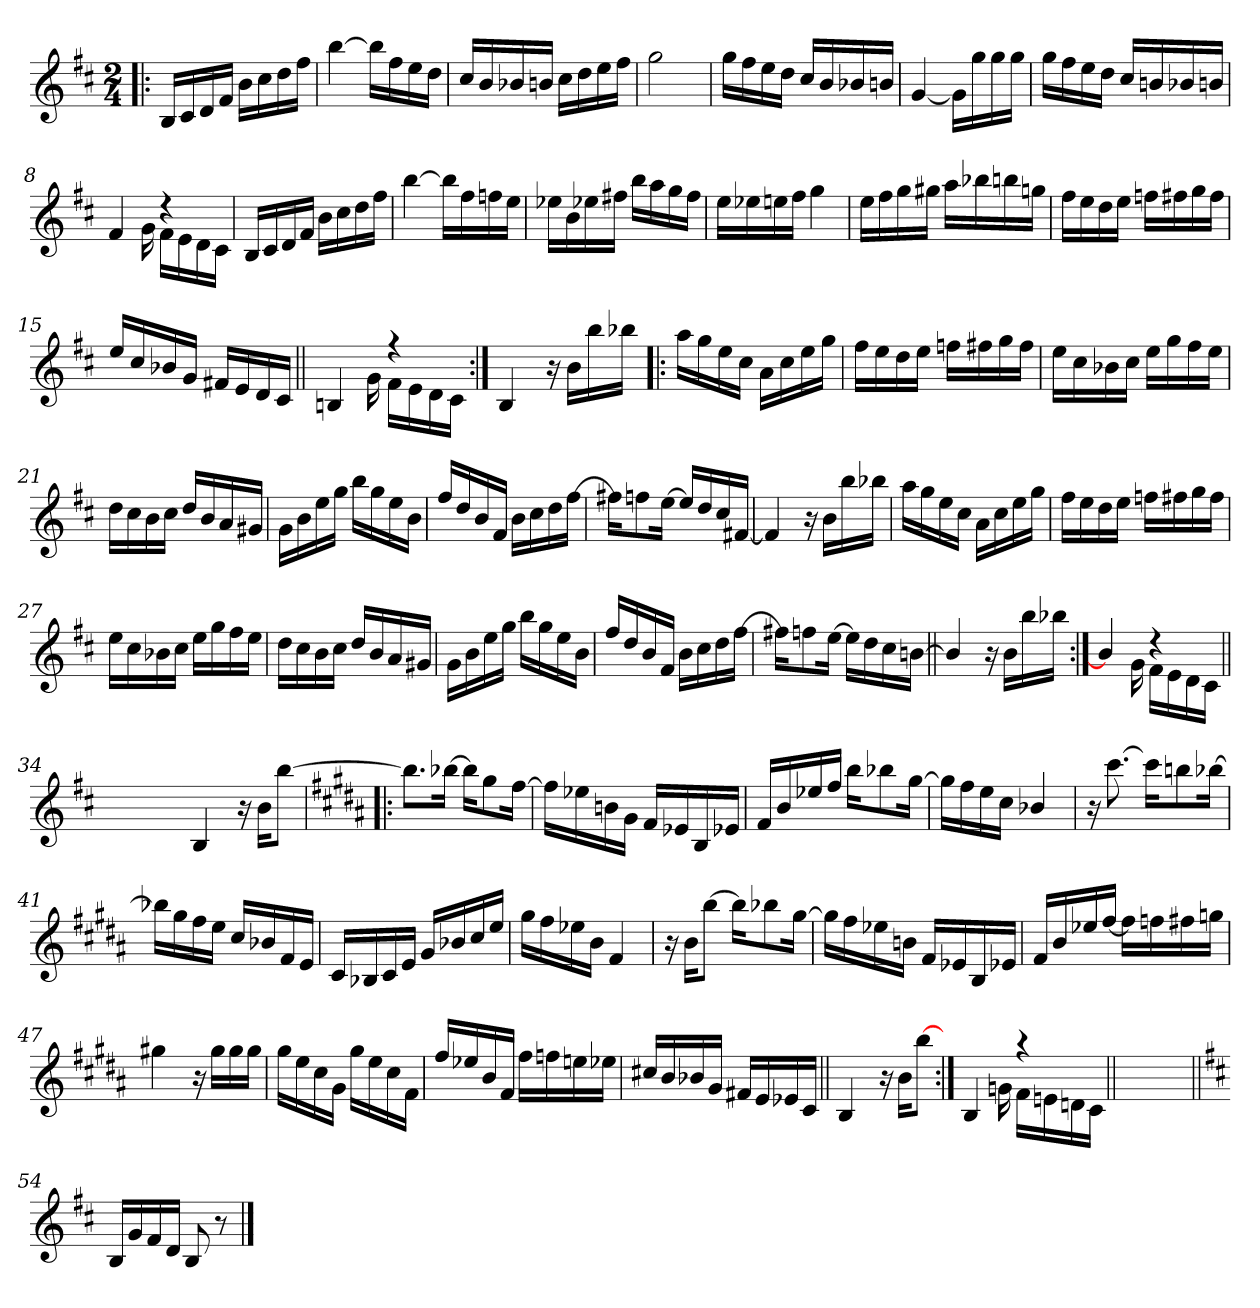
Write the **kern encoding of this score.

**kern
*part1
*staff1
*clefG2
*k[f#c#]
*D:
*M2/4
=1!|:
16B/LL
16c#/
16d/
16f#/JJ
16b\LL
16cc#\
16dd\
16ff#\JJ
=2
[4bb\
16bb\LL]
16ff#\
16ee\
16dd\JJ
=3
16cc#/LL
16b/
16b-X/
16bn/JJ
16cc#\LL
16dd\
16ee\
16ff#\JJ
=4
2gg\
!!LO:LB:g=z
=5
16gg\LL
16ff#\
16ee\
16dd\JJ
16cc#/LL
16b/
16b-X/
16bn/JJ
=6
[4g/
16g\LL]
16gg\
16gg\
16gg\JJ
=7
16gg\LL
16ff#\
16ee\
16dd\JJ
16cc#/LL
16bn/
16b-X/
16bn/JJ
=8
*^
4f#/	8.ryy
.	16g\
4rdd	16f#\LL
.	16e\
.	16d\
.	16c#\JJ
*v	*v
!!LO:LB:g=z
=9
16B/LL
16c#/
16d/
16f#/JJ
16b\LL
16cc#\
16dd\
16ff#\JJ
=10
[4bb\
16bb\LL]
16ff#\
16ffn\
16ee\JJ
=11
16ee-X\LL
16b\
16ee-X\
16ff#X\JJ
16bb\LL
16aa\
16gg\
16ff#\JJ
=12
16ee\LL
16ee-X\
16een\
16ff#\JJ
4gg\
!!LO:LB:g=z
=13
16ee\LL
16ff#\
16gg\
16gg#X\JJ
16aa\LL
16bb-X\
16bbn\
16ggn\JJ
=14
16ff#\LL
16ee\
16dd\
16ee\JJ
16ffn\LL
16ff#X\
16gg\
16ff#\JJ
=15
16ee/LL
16cc#/
16b-X/
16g/JJ
16f#X/LL
16e/
16d/
16c#/JJ
=16||
*^
4Bn/	8.ryy
.	16g\
4ree	16f#\LL
.	16e\
.	16d\
.	16c#\JJ
*v	*v
!!LO:LB:g=z
=17:|!
4B/
16r
16b\LL
16bb\
16bb-X\JJ
=18!|:
16aa\LL
16gg\
16ee\
16cc#\JJ
16a\LL
16cc#\
16ee\
16gg\JJ
=19
16ff#\LL
16ee\
16dd\
16ee\JJ
16ffn\LL
16ff#X\
16gg\
16ff#\JJ
=20
16ee\LL
16cc#\
16b-X\
16cc#\JJ
16ee\LL
16gg\
16ff#\
16ee\JJ
!!LO:LB:g=z
=21
16dd\LL
16cc#\
16b\
16cc#\JJ
16dd/LL
16b/
16a/
16g#X/JJ
=22
16g\LL
16b\
16ee\
16gg\JJ
16bb\LL
16gg\
16ee\
16b\JJ
=23
16ff#/LL
16dd/
16b/
16f#/JJ
16b\LL
16cc#\
16dd\
[16ff#\JJ
=24
16ff#X\KL]
8ffn\
[16ee\Jk
16ee/LL]
16dd/
16cc#/
[16f#X/JJ
!!LO:LB:g=z
=25
4f#/]
16r
16b\LL
16bb\
16bb-X\JJ
=26
16aa\LL
16gg\
16ee\
16cc#\JJ
16a\LL
16cc#\
16ee\
16gg\JJ
=27
16ff#\LL
16ee\
16dd\
16ee\JJ
16ffn\LL
16ff#X\
16gg\
16ff#\JJ
=27X271
16ee\LL
16cc#\
16b-X\
16cc#\JJ
16ee\LL
16gg\
16ff#\
16ee\JJ
!!LO:LB:g=z
=28
16dd\LL
16cc#\
16b\
16cc#\JJ
16dd/LL
16b/
16a/
16g#X/JJ
=29
16g\LL
16b\
16ee\
16gg\JJ
16bb\LL
16gg\
16ee\
16b\JJ
=30
16ff#/LL
16dd/
16b/
16f#/JJ
16b\LL
16cc#\
16dd\
[16ff#\JJ
=31
16ff#X\KL]
8ffn\
[16ee\Jk
16ee\LL]
16dd\
16cc#\
[16bn\JJ
!!LO:LB:g=z
=32||
4b/]
16r
16b\LL
16bb\
16bb-X\JJ
=33:|!
*^
4bn/]	8.ryy
.	16g\
4rdd	16f#\LL
.	16e\
.	16d\
.	16c#\JJ
*v	*v
=34||
2ryy
!!LO:PB:g=z
=35-
4B/
16r
16b\KL
[8bb\J
=36!|:
*k[f#c#g#d#a#]
*B:
8.bb\L]
[16bb-X\Jk
16bb-\KL]
8gg#\
[16ff#\Jk
=37
16ff#\LL]
16ee-X\
16bn\
16g#\JJ
16f#/LL
16e-X/
16B/
16e-X/JJ
=38
16f#/LL
16b/
16ee-X/
16ff#/JJ
16bb\KL
8bb-X\
[16gg#\Jk
!!LO:LB:g=z
=39
16gg#\LL]
16ff#\
16ee\
16cc#\JJ
4b-X/
=40
16r
[8.ccc#\
16ccc#\KL]
8bbn\
[16bb-X\Jk
=41
16bb-X\LL]
16gg#\
16ff#\
16ee\JJ
16cc#/LL
16b-X/
16f#/
16e/JJ
=42
16c#/LL
16B-X/
16c#/
16e/JJ
16g#/LL
16b-X/
16cc#/
16ee/JJ
!!LO:LB:g=z
=43
16gg#\LL
16ff#\
16ee-X\
16b\JJ
4f#/
=44
16r
16b\KL
[8bb\J
16bb\KL]
8bb-X\
[16gg#\Jk
=45
16gg#\LL]
16ff#\
16ee-X\
16bn\JJ
16f#/LL
16e-X/
16B/
16e-X/JJ
=46
16f#/LL
16b/
16ee-X/
[16ff#/JJ
16ff#\LL]
16ffn\
16ff#X\
16ggn\JJ
!!LO:LB:g=z
=47
4gg#X\
16r
16gg#\LL
16gg#\
16gg#\JJ
=48
16gg#\LL
16ee\
16cc#\
16g#\JJ
16gg#\LL
16ee\
16cc#\
16f#\JJ
=49
16ff#/LL
16ee-X/
16b/
16f#/JJ
16ff#\LL
16ffn\
16een\
16ee-X\JJ
=50
16cc#X/LL
16b/
16b-X/
16g#/JJ
16f#X/LL
16e/
16e-X/
16c#/JJ
!!LO:LB:g=z
=51||
4B/
16r
16b\KL
[8bb\J
=52:|!
*^
4B/	8.ryy
.	16gn\
4raa	16f#\LL
.	16en\
.	16dn\
.	16c#\JJ
*v	*v
=53||
2ryy
=54||
*k[f#c#]
*D:
16B/LL
16g/
16f#/
16d/JJ
8B/
8r
==
*-
